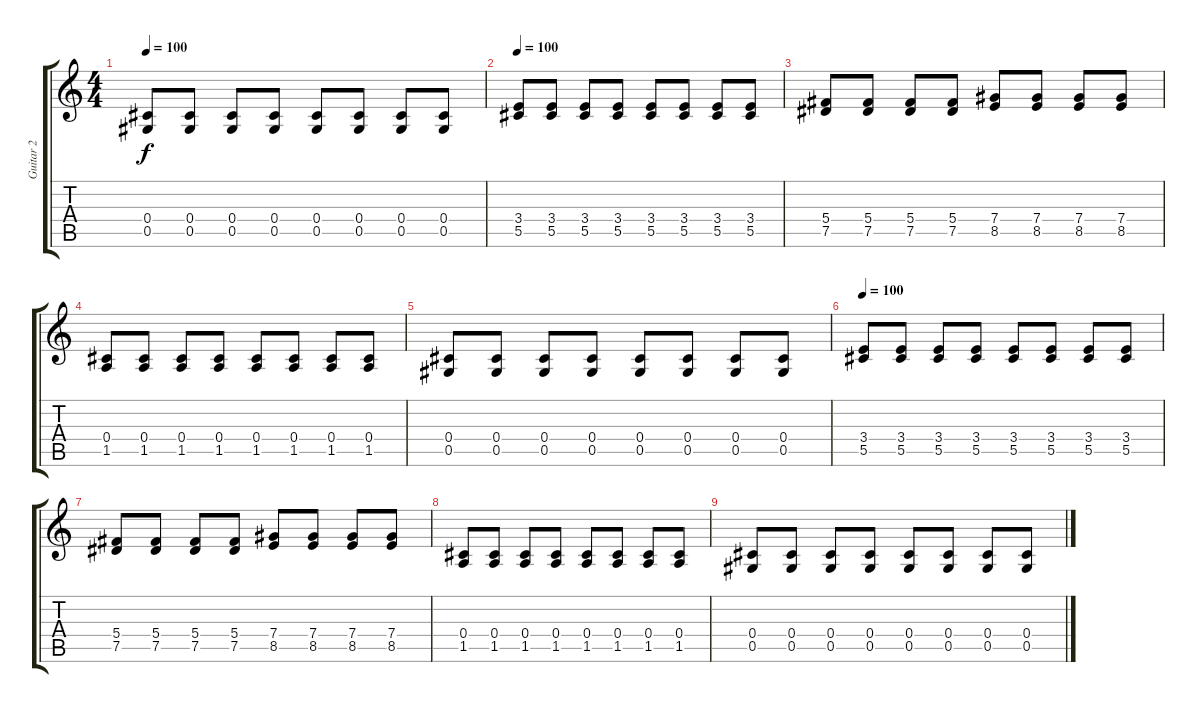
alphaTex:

\track ("Guitar 2" "Guitar 2") {instrument acousticguitarsteel}
\staff {score tabs}
\tuning (Eb4 Bb3 Gb3 Db3 Ab2 Db2) {hide}
\ts (4 4)
\tempo 100
\clef g2
\ks c
(0.4 0.5).8{dy f} (0.4 0.5).8 (0.4 0.5).8 (0.4 0.5).8 (0.4 0.5).8 (0.4 0.5).8 (0.4 0.5).8 (0.4 0.5).8 |
\tempo 100
(3.4 5.5).8 (3.4 5.5).8 (3.4 5.5).8 (3.4 5.5).8 (3.4 5.5).8 (3.4 5.5).8 (3.4 5.5).8 (3.4 5.5).8 |
(5.4 7.5).8 (5.4 7.5).8 (5.4 7.5).8 (5.4 7.5).8 (7.4 8.5).8 (7.4 8.5).8 (7.4 8.5).8 (7.4 8.5).8 |
(0.4 1.5).8 (0.4 1.5).8 (0.4 1.5).8 (0.4 1.5).8 (0.4 1.5).8 (0.4 1.5).8 (0.4 1.5).8 (0.4 1.5).8 |
(0.4 0.5).8 (0.4 0.5).8 (0.4 0.5).8 (0.4 0.5).8 (0.4 0.5).8 (0.4 0.5).8 (0.4 0.5).8 (0.4 0.5).8 |
\tempo 100
(3.4 5.5).8 (3.4 5.5).8 (3.4 5.5).8 (3.4 5.5).8 (3.4 5.5).8 (3.4 5.5).8 (3.4 5.5).8 (3.4 5.5).8 |
(5.4 7.5).8 (5.4 7.5).8 (5.4 7.5).8 (5.4 7.5).8 (7.4 8.5).8 (7.4 8.5).8 (7.4 8.5).8 (7.4 8.5).8 |
(0.4 1.5).8 (0.4 1.5).8 (0.4 1.5).8 (0.4 1.5).8 (0.4 1.5).8 (0.4 1.5).8 (0.4 1.5).8 (0.4 1.5).8 |
(0.4 0.5).8 (0.4 0.5).8 (0.4 0.5).8 (0.4 0.5).8 (0.4 0.5).8 (0.4 0.5).8 (0.4 0.5).8 (0.4 0.5).8
